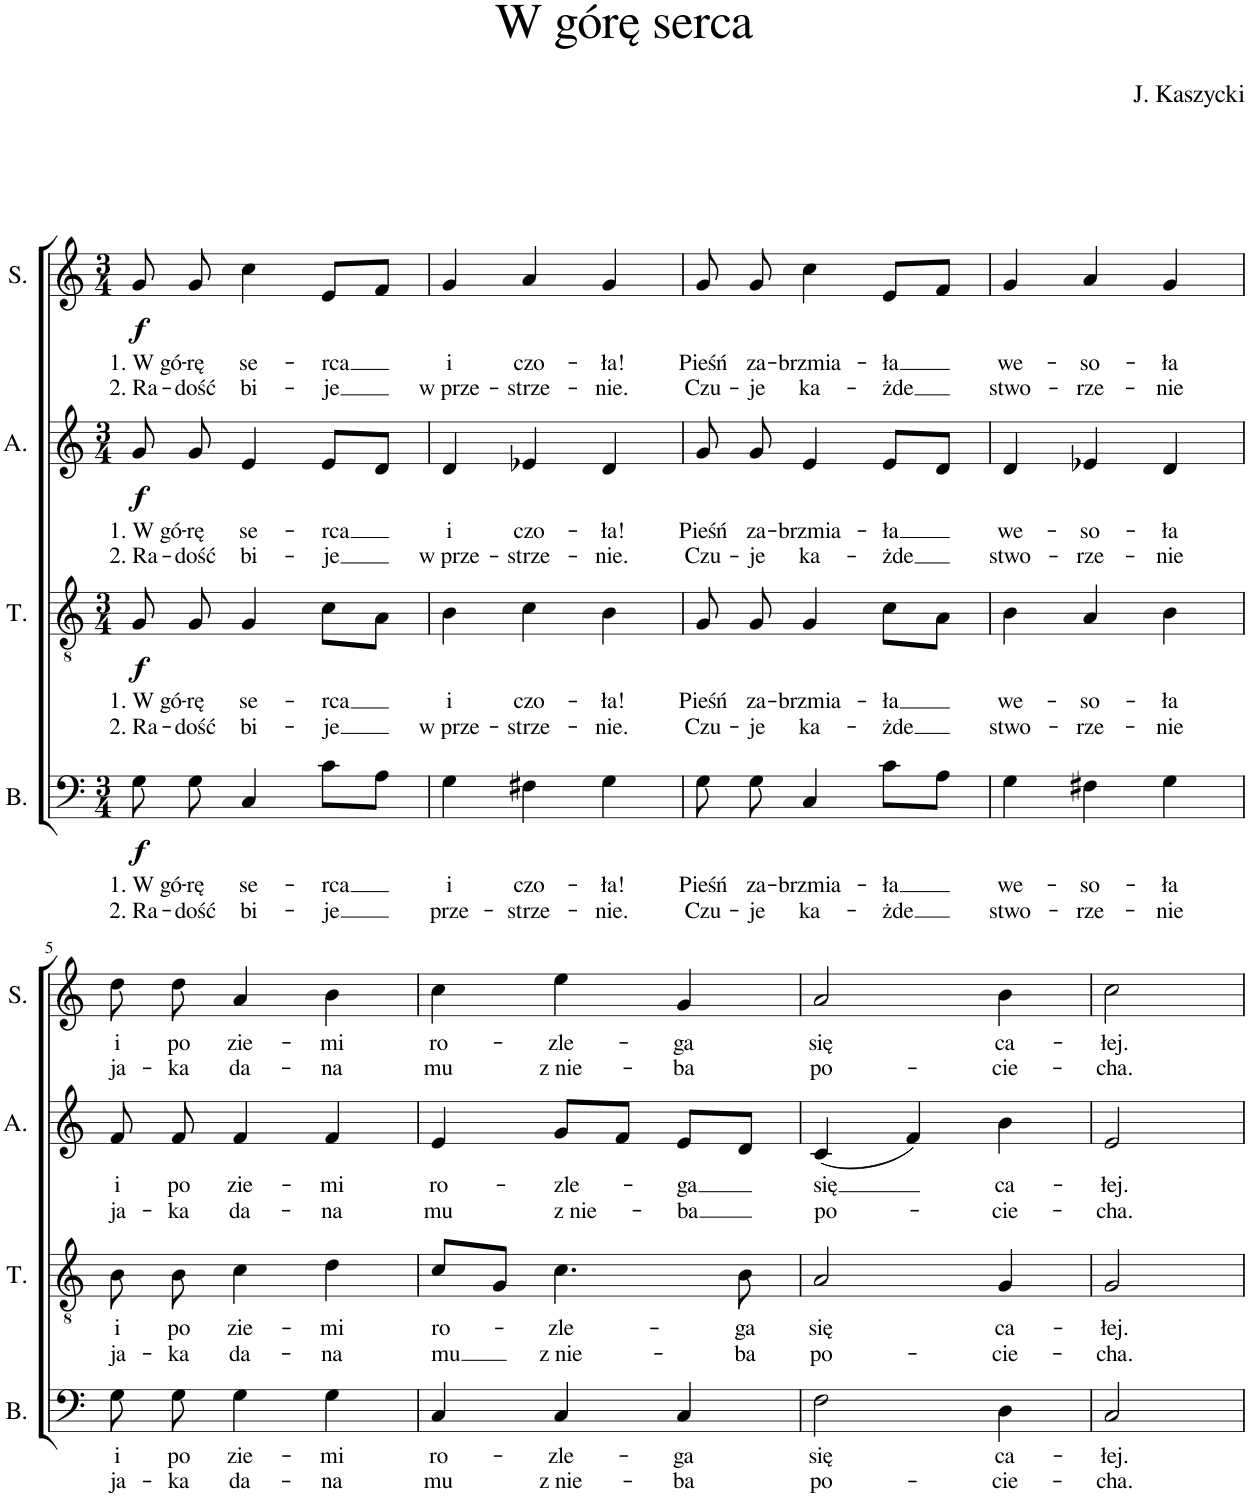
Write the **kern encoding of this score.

**kern	**text	**text	**dynam	**kern	**text	**text	**dynam	**kern	**text	**text	**dynam	**kern	**text	**text	**dynam
*part4	*part4	*part4	*part4	*part3	*part3	*part3	*part3	*part2	*part2	*part2	*part2	*part1	*part1	*part1	*part1
*staff4	*staff4	*staff4	*staff4	*staff3	*staff3	*staff3	*staff3	*staff2	*staff2	*staff2	*staff2	*staff1	*staff1	*staff1	*staff1
*I"B.	*	*	*	*I"T.	*	*	*	*I"A.	*	*	*	*I"S.	*	*	*
*I'B.	*	*	*	*I'T.	*	*	*	*I'A.	*	*	*	*I'S.	*	*	*
*clefF4	*	*	*	*clefGv2	*	*	*	*clefG2	*	*	*	*clefG2	*	*	*
*k[]	*	*	*	*k[]	*	*	*	*k[]	*	*	*	*k[]	*	*	*
*M3/4	*	*	*	*M3/4	*	*	*	*M3/4	*	*	*	*M3/4	*	*	*
=1	=1	=1	=1	=1	=1	=1	=1	=1	=1	=1	=1	=1	=1	=1	=1
!	!LO:LY:b	!LO:LY:b	!LO:DY:b	!	!LO:LY:b	!LO:LY:b	!LO:DY:b	!	!LO:LY:b	!LO:LY:b	!LO:DY:b	!	!LO:LY:b	!LO:LY:b	!LO:DY:b
8G\	1. W gó-	2. Ra-	f	8G/	1. W gó-	2. Ra-	f	8g/	1. W gó-	2. Ra-	f	8g/	1. W gó-	2. Ra-	f
!	!LO:LY:b	!LO:LY:b	!	!	!LO:LY:b	!LO:LY:b	!	!	!LO:LY:b	!LO:LY:b	!	!	!LO:LY:b	!LO:LY:b	!
8G\	-rę	-dość	.	8G/	-rę	-dość	.	8g/	-rę	-dość	.	8g/	-rę	-dość	.
!	!LO:LY:b	!LO:LY:b	!	!	!LO:LY:b	!LO:LY:b	!	!	!LO:LY:b	!LO:LY:b	!	!	!LO:LY:b	!LO:LY:b	!
4C/	se-	bi-	.	4G/	se-	bi-	.	4e/	se-	bi-	.	4cc\	se-	bi-	.
!	!LO:LY:b	!LO:LY:b	!	!	!LO:LY:b	!LO:LY:b	!	!	!LO:LY:b	!LO:LY:b	!	!	!LO:LY:b	!LO:LY:b	!
8c\L	-rca	-je	.	8c\L	-rca	-je	.	8e/L	-rca	-je	.	8e/L	-rca	-je	.
8A\J	.	.	.	8A\J	.	.	.	8d/J	.	.	.	8f/J	.	.	.
=2	=2	=2	=2	=2	=2	=2	=2	=2	=2	=2	=2	=2	=2	=2	=2
!	!LO:LY:b	!LO:LY:b	!	!	!LO:LY:b	!LO:LY:b	!	!	!LO:LY:b	!LO:LY:b	!	!	!LO:LY:b	!LO:LY:b	!
4G\	i	prze-	.	4B\	i	w prze-	.	4d/	i	w prze-	.	4g/	i	w prze-	.
!	!LO:LY:b	!LO:LY:b	!	!	!LO:LY:b	!LO:LY:b	!	!	!LO:LY:b	!LO:LY:b	!	!	!LO:LY:b	!LO:LY:b	!
4F#X\	czo-	-strze-	.	4c\	czo-	-strze-	.	4e-X/	czo-	-strze-	.	4a/	czo-	-strze-	.
!	!LO:LY:b	!LO:LY:b	!	!	!LO:LY:b	!LO:LY:b	!	!	!LO:LY:b	!LO:LY:b	!	!	!LO:LY:b	!LO:LY:b	!
4G\	-ła!	-nie.	.	4B\	-ła!	-nie.	.	4d/	-ła!	-nie.	.	4g/	-ła!	-nie.	.
=3	=3	=3	=3	=3	=3	=3	=3	=3	=3	=3	=3	=3	=3	=3	=3
!	!LO:LY:b	!LO:LY:b	!	!	!LO:LY:b	!LO:LY:b	!	!	!LO:LY:b	!LO:LY:b	!	!	!LO:LY:b	!LO:LY:b	!
8G\	Pieśń	Czu-	.	8G/	Pieśń	Czu-	.	8g/	Pieśń	Czu-	.	8g/	Pieśń	Czu-	.
!	!LO:LY:b	!LO:LY:b	!	!	!LO:LY:b	!LO:LY:b	!	!	!LO:LY:b	!LO:LY:b	!	!	!LO:LY:b	!LO:LY:b	!
8G\	za-	-je	.	8G/	za-	-je	.	8g/	za-	-je	.	8g/	za-	-je	.
!	!LO:LY:b	!LO:LY:b	!	!	!LO:LY:b	!LO:LY:b	!	!	!LO:LY:b	!LO:LY:b	!	!	!LO:LY:b	!LO:LY:b	!
4C/	-brzmia-	ka-	.	4G/	-brzmia-	ka-	.	4e/	-brzmia-	ka-	.	4cc\	-brzmia-	ka-	.
!	!LO:LY:b	!LO:LY:b	!	!	!LO:LY:b	!LO:LY:b	!	!	!LO:LY:b	!LO:LY:b	!	!	!LO:LY:b	!LO:LY:b	!
8c\L	-ła	-żde	.	8c\L	-ła	-żde	.	8e/L	-ła	-żde	.	8e/L	-ła	-żde	.
8A\J	.	.	.	8A\J	.	.	.	8d/J	.	.	.	8f/J	.	.	.
=4	=4	=4	=4	=4	=4	=4	=4	=4	=4	=4	=4	=4	=4	=4	=4
!	!LO:LY:b	!LO:LY:b	!	!	!LO:LY:b	!LO:LY:b	!	!	!LO:LY:b	!LO:LY:b	!	!	!LO:LY:b	!LO:LY:b	!
4G\	we-	stwo-	.	4B\	we-	stwo-	.	4d/	we-	stwo-	.	4g/	we-	stwo-	.
!	!LO:LY:b	!LO:LY:b	!	!	!LO:LY:b	!LO:LY:b	!	!	!LO:LY:b	!LO:LY:b	!	!	!LO:LY:b	!LO:LY:b	!
4F#X\	-so-	-rze-	.	4A/	-so-	-rze-	.	4e-X/	-so-	-rze-	.	4a/	-so-	-rze-	.
!	!LO:LY:b	!LO:LY:b	!	!	!LO:LY:b	!LO:LY:b	!	!	!LO:LY:b	!LO:LY:b	!	!	!LO:LY:b	!LO:LY:b	!
4G\	-ła	-nie	.	4B\	-ła	-nie	.	4d/	-ła	-nie	.	4g/	-ła	-nie	.
!!LO:LB:g=z
=5	=5	=5	=5	=5	=5	=5	=5	=5	=5	=5	=5	=5	=5	=5	=5
!	!LO:LY:b	!LO:LY:b	!	!	!LO:LY:b	!LO:LY:b	!	!	!LO:LY:b	!LO:LY:b	!	!	!LO:LY:b	!LO:LY:b	!
8G\	i	ja-	.	8B\	i	ja-	.	8f/	i	ja-	.	8dd\	i	ja-	.
!	!LO:LY:b	!LO:LY:b	!	!	!LO:LY:b	!LO:LY:b	!	!	!LO:LY:b	!LO:LY:b	!	!	!LO:LY:b	!LO:LY:b	!
8G\	po	-ka	.	8B\	po	-ka	.	8f/	po	-ka	.	8dd\	po	-ka	.
!	!LO:LY:b	!LO:LY:b	!	!	!LO:LY:b	!LO:LY:b	!	!	!LO:LY:b	!LO:LY:b	!	!	!LO:LY:b	!LO:LY:b	!
4G\	zie-	da-	.	4c\	zie-	da-	.	4f/	zie-	da-	.	4a/	zie-	da-	.
!	!LO:LY:b	!LO:LY:b	!	!	!LO:LY:b	!LO:LY:b	!	!	!LO:LY:b	!LO:LY:b	!	!	!LO:LY:b	!LO:LY:b	!
4G\	-mi	-na	.	4d\	-mi	-na	.	4f/	-mi	-na	.	4b\	-mi	-na	.
=6	=6	=6	=6	=6	=6	=6	=6	=6	=6	=6	=6	=6	=6	=6	=6
!	!LO:LY:b	!LO:LY:b	!	!	!LO:LY:b	!LO:LY:b	!	!	!LO:LY:b	!LO:LY:b	!	!	!LO:LY:b	!LO:LY:b	!
4C/	ro-	mu	.	8c/L	ro-	mu	.	4e/	ro-	mu	.	4cc\	ro-	mu	.
.	.	.	.	8G/J	.	.	.	.	.	.	.	.	.	.	.
!	!LO:LY:b	!LO:LY:b	!	!	!LO:LY:b	!LO:LY:b	!	!	!LO:LY:b	!LO:LY:b	!	!	!LO:LY:b	!LO:LY:b	!
4C/	-zle-	z nie-	.	4.c\	-zle-	z nie-	.	8g/L	-zle-	z nie-	.	4ee\	-zle-	z nie-	.
.	.	.	.	.	.	.	.	8f/J	.	.	.	.	.	.	.
!	!LO:LY:b	!LO:LY:b	!	!	!	!	!	!	!LO:LY:b	!LO:LY:b	!	!	!LO:LY:b	!LO:LY:b	!
4C/	-ga	-ba	.	.	.	.	.	8e/L	-ga	-ba	.	4g/	-ga	-ba	.
!	!	!	!	!	!LO:LY:b	!LO:LY:b	!	!	!	!	!	!	!	!	!
.	.	.	.	8B\	-ga	-ba	.	8d/J	.	.	.	.	.	.	.
=7	=7	=7	=7	=7	=7	=7	=7	=7	=7	=7	=7	=7	=7	=7	=7
!	!LO:LY:b	!LO:LY:b	!	!	!LO:LY:b	!LO:LY:b	!	!	!LO:LY:b	!LO:LY:b	!	!	!LO:LY:b	!LO:LY:b	!
2F\	się	po-	.	2A/	się	po-	.	(4c/	się	po-	.	2a/	się	po-	.
.	.	.	.	.	.	.	.	4f/)	.	.	.	.	.	.	.
!	!LO:LY:b	!LO:LY:b	!	!	!LO:LY:b	!LO:LY:b	!	!	!LO:LY:b	!LO:LY:b	!	!	!LO:LY:b	!LO:LY:b	!
4D\	ca-	-cie-	.	4G/	ca-	-cie-	.	4b\	ca-	-cie-	.	4b\	ca-	-cie-	.
=8	=8	=8	=8	=8	=8	=8	=8	=8	=8	=8	=8	=8	=8	=8	=8
!	!LO:LY:b	!LO:LY:b	!	!	!LO:LY:b	!LO:LY:b	!	!	!LO:LY:b	!LO:LY:b	!	!	!LO:LY:b	!LO:LY:b	!
2C/	-łej.	-cha.	.	2G/	-łej.	-cha.	.	2e/	-łej.	-cha.	.	2cc\	-łej.	-cha.	.
=	=	=	=	=	=	=	=	=	=	=	=	=	=	=	=
*-	*-	*-	*-	*-	*-	*-	*-	*-	*-	*-	*-	*-	*-	*-	*-
